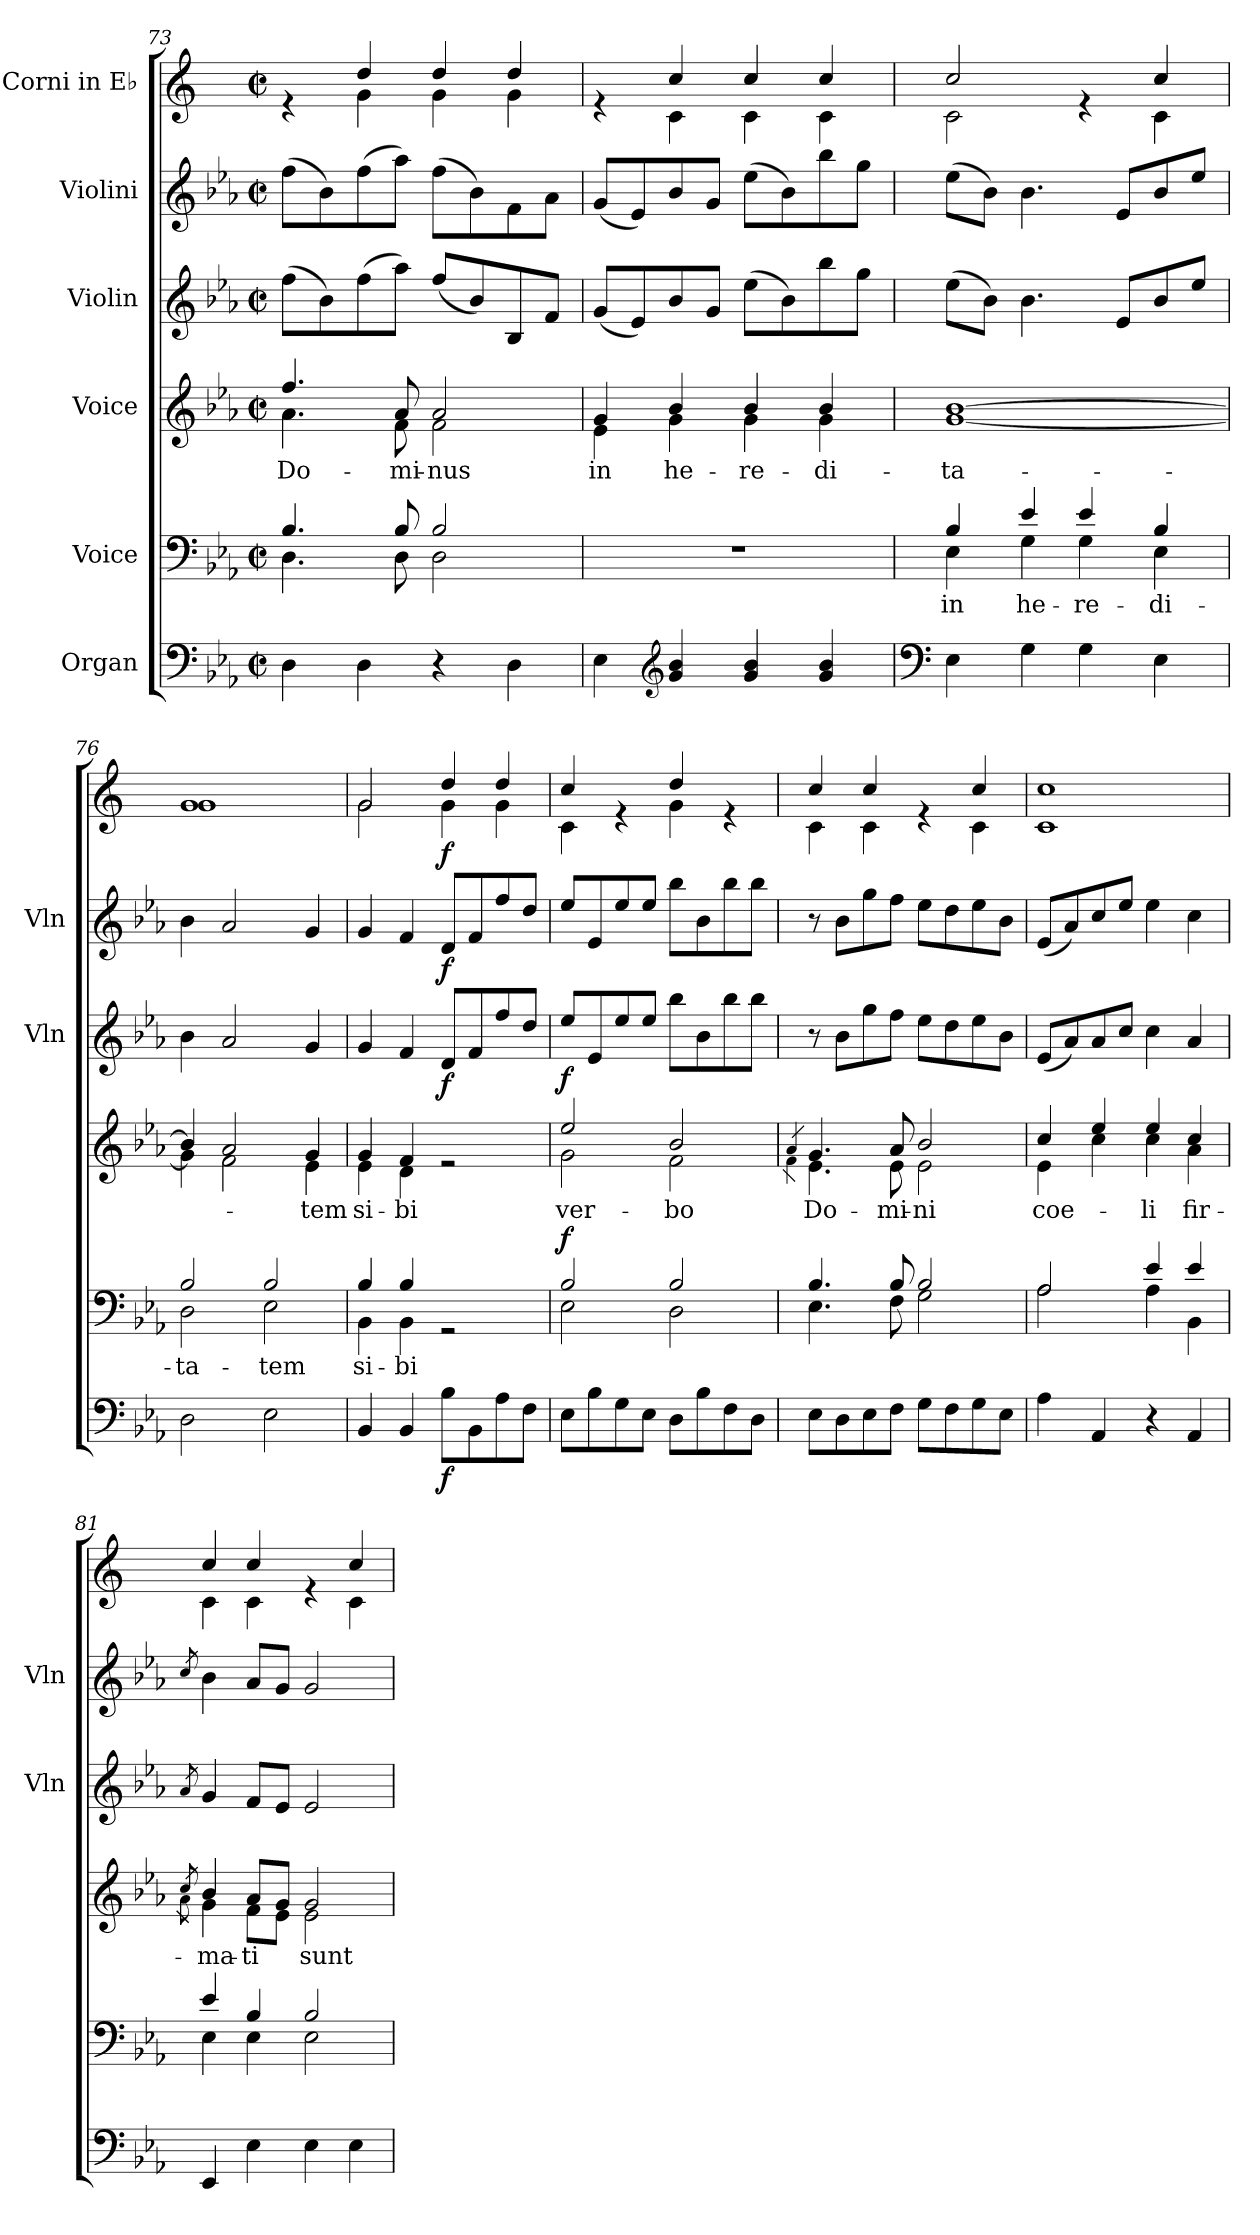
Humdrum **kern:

**kern	**dynam	**kern	**text	**dynam	**kern	**text	**dynam	**kern	**dynam	**kern	**dynam	**kern	**dynam
*part6	*part6	*part5	*part5	*part5	*part4	*part4	*part4	*part3	*part3	*part2	*part2	*part1	*part1
*staff6	*staff6	*staff5	*staff5	*staff5	*staff4	*staff4	*staff4	*staff3	*staff3	*staff2	*staff2	*staff1	*staff1
*I"Organ	*	*I"Voice	*	*	*I"Voice	*	*	*I"Violin	*	*I"Violini	*	*I"Corni in E♭	*
*	*	*	*	*	*	*	*	*I'Vln	*	*I'Vln	*	*	*
*clefF4	*	*clefF4	*	*	*clefG2	*	*	*clefG2	*	*clefG2	*	*clefG2	*
*	*	*	*	*	*	*	*	*	*	*	*	*ITrd5c9	*
*k[b-e-a-]	*	*k[b-e-a-]	*	*	*k[b-e-a-]	*	*	*k[b-e-a-]	*	*k[b-e-a-]	*	*k[b-e-a-]	*
*M2/2	*	*M2/2	*	*	*M2/2	*	*	*M2/2	*	*M2/2	*	*M2/2	*
*met(c|)	*	*met(c|)	*	*	*met(c|)	*	*	*met(c|)	*	*met(c|)	*	*met(c|)	*
=73	=73	=73	=73	=73	=73	=73	=73	=73	=73	=73	=73	=73	=73
*	*	*^	*	*	*	*	*	*	*	*	*	*	*
!	!	!	!	!	!	!	!LO:LY:b	!	!	!	!	!	!	!
*	*	*	*	*	*	*^	*	*	*	*	*	*	*^	*
4D\	.	4.B-/	4.D\	.	.	4.ff/	4.a-\	Do-	.	(8ff\L	.	(8ff\L	.	4re	4ryy	.
.	.	.	.	.	.	.	.	.	.	8b-\)	.	8b-\)	.	.	.	.
4D\	.	.	.	.	.	.	.	.	.	(8ff\	.	(8ff\	.	4f/	4B-\	.
!	!	!	!	!	!	!	!	!LO:LY:b	!	!	!	!	!	!	!	!
.	.	8B-/	8D\	.	.	8a-/	8f\	-mi-	.	8aa-\J)	.	8aa-\J)	.	.	.	.
!	!	!	!	!	!	!	!	!LO:LY:b	!	!	!	!	!	!	!	!
4r	.	2B-/	2D\	.	.	2a-/	2f\	-nus	.	(8ff/L	.	(8ff\L	.	4f/	4B-\	.
.	.	.	.	.	.	.	.	.	.	8b-/)	.	8b-\)	.	.	.	.
4D\	.	.	.	.	.	.	.	.	.	8B-/	.	8f\	.	4f/	4B-\	.
.	.	.	.	.	.	.	.	.	.	8f/J	.	8a-\J	.	.	.	.
*	*	*v	*v	*	*	*	*	*	*	*	*	*	*	*	*	*
!!LO:PB:g=z	!!
=74	=74	=74	=74	=74	=74	=74	=74	=74	=74	=74	=74	=74	=74	=74	=74
!	!	!	!	!	!	!	!LO:LY:b	!	!	!	!	!	!	!	!
4E-\	.	1r	.	.	4g/	4e-\	in	.	(8g/L	.	(8g/L	.	4re	4ryy	.
.	.	.	.	.	.	.	.	.	8e-/)	.	8e-/)	.	.	.	.
*clefG2	*	*	*	*	*	*	*	*	*	*	*	*	*	*	*
!	!	!	!	!	!	!	!LO:LY:b	!	!	!	!	!	!	!	!
4g/ 4b-/	.	.	.	.	4b-/	4g\	he-	.	8b-/	.	8b-/	.	4e-/	4E-\	.
.	.	.	.	.	.	.	.	.	8g/J	.	8g/J	.	.	.	.
!	!	!	!	!	!	!	!LO:LY:b	!	!	!	!	!	!	!	!
4g/ 4b-/	.	.	.	.	4b-/	4g\	-re-	.	(8ee-\L	.	(8ee-\L	.	4e-/	4E-\	.
.	.	.	.	.	.	.	.	.	8b-\)	.	8b-\)	.	.	.	.
!	!	!	!	!	!	!	!LO:LY:b	!	!	!	!	!	!	!	!
4g/ 4b-/	.	.	.	.	4b-/	4g\	-di-	.	8bb-\	.	8bb-\	.	4e-/	4E-\	.
.	.	.	.	.	.	.	.	.	8gg\J	.	8gg\J	.	.	.	.
=75	=75	=75	=75	=75	=75	=75	=75	=75	=75	=75	=75	=75	=75	=75	=75
*clefF4	*	*	*	*	*	*	*	*	*	*	*	*	*	*	*
!	!	!	!LO:LY:b	!	!	!	!LO:LY:b	!	!	!	!	!	!	!	!
*	*	*^	*	*	*	*	*	*	*	*	*	*	*	*	*
4E-\	.	4B-/	4E-\	in	.	[1b-	[1g	-ta-	.	(8ee-\L	.	(8ee-\L	.	2e-/	2E-\	.
.	.	.	.	.	.	.	.	.	.	8b-\J)	.	8b-\J)	.	.	.	.
!	!	!	!	!LO:LY:b	!	!	!	!	!	!	!	!	!	!	!	!
4G\	.	4e-/	4G\	he-	.	.	.	.	.	4.b-\	.	4.b-\	.	.	.	.
!	!	!	!	!LO:LY:b	!	!	!	!	!	!	!	!	!	!	!	!
4G\	.	4e-/	4G\	-re-	.	.	.	.	.	.	.	.	.	4re	4ryy	.
.	.	.	.	.	.	.	.	.	.	8e-/L	.	8e-/L	.	.	.	.
!	!	!	!	!LO:LY:b	!	!	!	!	!	!	!	!	!	!	!	!
4E-\	.	4B-/	4E-\	-di-	.	.	.	.	.	8b-/	.	8b-/	.	4e-/	4E-\	.
.	.	.	.	.	.	.	.	.	.	8ee-/J	.	8ee-/J	.	.	.	.
=76	=76	=76	=76	=76	=76	=76	=76	=76	=76	=76	=76	=76	=76	=76	=76	=76
!	!	!	!	!LO:LY:b	!	!	!	!	!	!	!	!	!	!	!	!
2D\	.	2B-/	2D\	-ta-	.	4b-/]	4g\]	.	.	4b-\	.	4b-\	.	1B-	1B-	.
.	.	.	.	.	.	2a-/	2f\	.	.	2a-/	.	2a-/	.	.	.	.
!	!	!	!	!LO:LY:b	!	!	!	!	!	!	!	!	!	!	!	!
2E-\	.	2B-/	2E-\	-tem	.	.	.	.	.	.	.	.	.	.	.	.
!	!	!	!	!	!	!	!	!LO:LY:b	!	!	!	!	!	!	!	!
.	.	.	.	.	.	4g/	4e-\	-tem	.	4g/	.	4g/	.	.	.	.
=77	=77	=77	=77	=77	=77	=77	=77	=77	=77	=77	=77	=77	=77	=77	=77	=77
!	!	!	!	!LO:LY:b	!	!	!	!LO:LY:b	!	!	!	!	!	!	!	!
4BB-/	.	4B-/	4BB-\	si-	.	4g/	4e-\	si-	.	4g/	.	4g/	.	2B-/	2B-\	.
!	!	!	!	!LO:LY:b	!	!	!	!LO:LY:b	!	!	!	!	!	!	!	!
4BB-/	.	4B-/	4BB-\	-bi	.	4f/	4d\	-bi	.	4f/	.	4f/	.	.	.	.
!	!LO:DY:b	!	!	!	!	!	!	!	!	!	!LO:DY:b	!	!LO:DY:b	!	!	!LO:DY:b
8B-\L	f	2rGG	2ryy	.	.	2re	2ryy	.	.	8d/L	f	8d/L	f	4f/	4B-\	f
8BB-\	.	.	.	.	.	.	.	.	.	8f/	.	8f/	.	.	.	.
8A-\	.	.	.	.	.	.	.	.	.	8ff/	.	8ff/	.	4f/	4B-\	.
8F\J	.	.	.	.	.	.	.	.	.	8dd/J	.	8dd/J	.	.	.	.
=78	=78	=78	=78	=78	=78	=78	=78	=78	=78	=78	=78	=78	=78	=78	=78	=78
!	!	!	!	!	!LO:DY:b	!	!	!LO:LY:b	!LO:DY:b	!	!	!	!	!	!	!
8E-\L	.	2B-/	2E-\	.	f	2ee-/	2g\	ver-	f	8ee-/L	.	8ee-/L	.	4e-/	4E-\	.
8B-\	.	.	.	.	.	.	.	.	.	8e-/	.	8e-/	.	.	.	.
8G\	.	.	.	.	.	.	.	.	.	8ee-/	.	8ee-/	.	4re	4ryy	.
8E-\J	.	.	.	.	.	.	.	.	.	8ee-/J	.	8ee-/J	.	.	.	.
!	!	!	!	!	!	!	!	!LO:LY:b	!	!	!	!	!	!	!	!
8D\L	.	2B-/	2D\	.	.	2b-/	2f\	-bo	.	8bb-\L	.	8bb-\L	.	4f/	4B-\	.
8B-\	.	.	.	.	.	.	.	.	.	8b-\	.	8b-\	.	.	.	.
8F\	.	.	.	.	.	.	.	.	.	8bb-\	.	8bb-\	.	4re	4ryy	.
8D\J	.	.	.	.	.	.	.	.	.	8bb-\J	.	8bb-\J	.	.	.	.
=79	=79	=79	=79	=79	=79	=79	=79	=79	=79	=79	=79	=79	=79	=79	=79	=79
.	.	.	.	.	.	4qa-/	4qf\	.	.	.	.	.	.	.	.	.
!	!	!	!	!	!	!	!	!LO:LY:b	!	!	!	!	!	!	!	!
8E-\L	.	4.B-/	4.E-\	.	.	4.g/	4.e-\	Do-	.	8r	.	8r	.	4e-/	4E-\	.
8D\	.	.	.	.	.	.	.	.	.	8b-\L	.	8b-\L	.	.	.	.
8E-\	.	.	.	.	.	.	.	.	.	8gg\	.	8gg\	.	4e-/	4E-\	.
!	!	!	!	!	!	!	!	!LO:LY:b	!	!	!	!	!	!	!	!
8F\J	.	8B-/	8F\	.	.	8a-/	8e-\	-mi-	.	8ff\J	.	8ff\J	.	.	.	.
!	!	!	!	!	!	!	!	!LO:LY:b	!	!	!	!	!	!	!	!
8G\L	.	2B-/	2G\	.	.	2b-/	2e-\	-ni	.	8ee-\L	.	8ee-\L	.	4re	4ryy	.
8F\	.	.	.	.	.	.	.	.	.	8dd\	.	8dd\	.	.	.	.
8G\	.	.	.	.	.	.	.	.	.	8ee-\	.	8ee-\	.	4e-/	4E-\	.
8E-\J	.	.	.	.	.	.	.	.	.	8b-\J	.	8b-\J	.	.	.	.
!!LO:LB:g=z	!!
=80	=80	=80	=80	=80	=80	=80	=80	=80	=80	=80	=80	=80	=80	=80	=80	=80
!	!	!	!	!	!	!	!	!LO:LY:b	!	!	!	!	!	!	!	!
4A-\	.	2A-/	2A-\	.	.	4cc/	4e-\	coe-	.	(8e-/L	.	(8e-/L	.	1e-	1E-	.
.	.	.	.	.	.	.	.	.	.	8a-/)	.	8a-/)	.	.	.	.
4AA-/	.	.	.	.	.	4ee-/	4cc\	.	.	8a-/	.	8cc/	.	.	.	.
.	.	.	.	.	.	.	.	.	.	8cc/J	.	8ee-/J	.	.	.	.
!	!	!	!	!	!	!	!	!LO:LY:b	!	!	!	!	!	!	!	!
4r	.	4e-/	4A-\	.	.	4ee-/	4cc\	-li	.	4cc\	.	4ee-\	.	.	.	.
!	!	!	!	!	!	!	!	!LO:LY:b	!	!	!	!	!	!	!	!
4AA-/	.	4e-/	4BB-\	.	.	4cc/	4a-\	fir-	.	4a-/	.	4cc\	.	.	.	.
=81	=81	=81	=81	=81	=81	=81	=81	=81	=81	=81	=81	=81	=81	=81	=81	=81
.	.	.	.	.	.	8qcc/	8qa-\	.	.	8qa-/	.	8qcc/	.	.	.	.
!	!	!	!	!	!	!	!	!LO:LY:b	!	!	!	!	!	!	!	!
4EE-/	.	4e-/	4E-\	.	.	4b-/	4g\	-ma-	.	4g/	.	4b-\	.	4e-/	4E-\	.
!	!	!	!	!	!	!	!	!LO:LY:b	!	!	!	!	!	!	!	!
4E-\	.	4B-/	4E-\	.	.	8a-/L	8f\L	-ti	.	8f/L	.	8a-/L	.	4e-/	4E-\	.
.	.	.	.	.	.	8g/J	8e-\J	.	.	8e-/J	.	8g/J	.	.	.	.
!	!	!	!	!	!	!	!	!LO:LY:b	!	!	!	!	!	!	!	!
4E-\	.	2B-/	2E-\	.	.	2g/	2e-\	sunt	.	2e-/	.	2g/	.	4re	4ryy	.
4E-\	.	.	.	.	.	.	.	.	.	.	.	.	.	4e-/	4E-\	.
*	*	*v	*v	*	*	*	*	*	*	*	*	*	*	*v	*v	*
*	*	*	*	*	*v	*v	*	*	*	*	*	*	*	*
=	=	=	=	=	=	=	=	=	=	=	=	=	=
*-	*-	*-	*-	*-	*-	*-	*-	*-	*-	*-	*-	*-	*-
